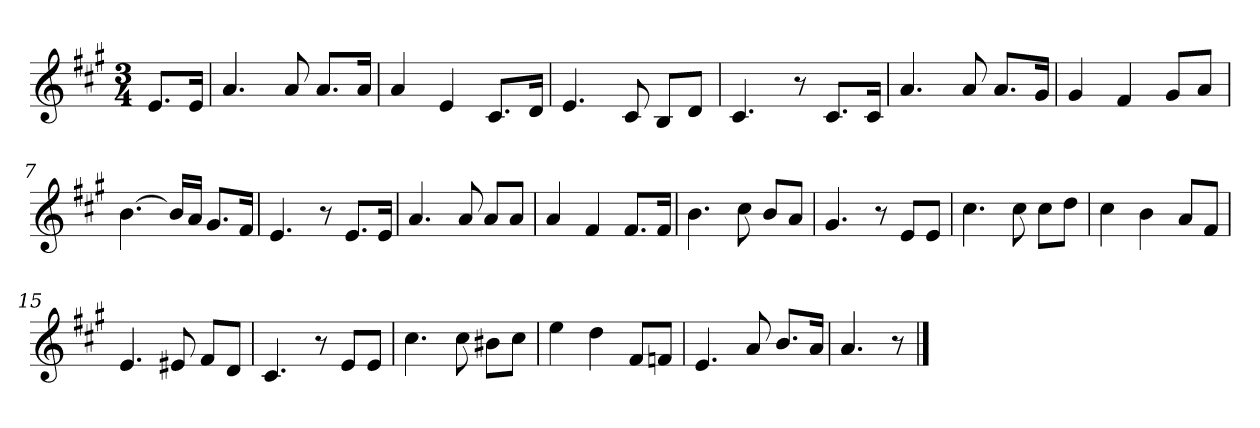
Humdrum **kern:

**kern
*part1
*staff1
*clefG2
*k[f#c#g#]
*A:
*M3/4
*MM120
=
8.e/L
16e/Jk
=1
4.a
8a
8.a/L
16a/Jk
=2
4a
4e
8.c#/L
16d/Jk
=3
4.e
8c#
8B/L
8d/J
=4
4.c#
8r
8.c#/L
16c#/Jk
=5
4.a
8a
8.a/L
16g#/Jk
=6
4g#
4f#
8g#/L
8a/J
=7
[4.b
16b/LL]
16a/JJ
8.g#/L
16f#/Jk
=8
4.e
8r
8.e/L
16e/Jk
=9
4.a
8a
8a/L
8a/J
=10
4a
4f#
8.f#/L
16f#/Jk
=11
4.b
8cc#
8b/L
8a/J
=12
4.g#
8r
8e/L
8e/J
=13
4.cc#
8cc#
8cc#\L
8dd\J
=14
4cc#
4b
8a/L
8f#/J
=15
4.e
8e#X
8f#/L
8d/J
=16
4.c#
8r
8e/L
8e/J
=17
4.cc#
8cc#
8b#X\L
8cc#\J
=18
4ee
4dd
8f#/L
8fn/J
=19
4.e
8a
8.b/L
16a/Jk
=20
4.a
8r
==
*-
